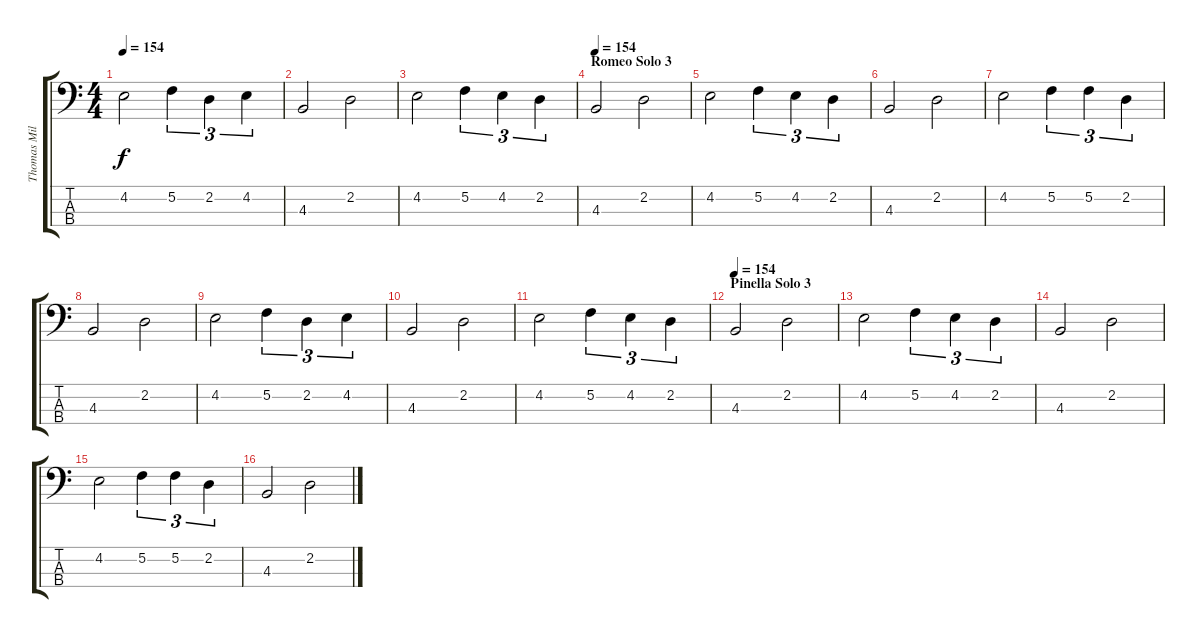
\track ("Thomas Miller" "Thomas Mil") {instrument electricbasspick}
\staff {score tabs}
\tuning (F2 C2 G1 D1) {hide}
\ts (4 4)
\tempo 154
\clef f4
\ks c
4.2.2{dy f} 5.2.4{tu (3 2)} 2.2.4{tu (3 2)} 4.2.4{tu (3 2)} |
4.3.2 2.2.2 |
4.2.2 5.2.4{tu (3 2)} 4.2.4{tu (3 2)} 2.2.4{tu (3 2)} |
\section ("" "Romeo Solo 3")
\tempo 154
4.3.2 2.2.2 |
4.2.2 5.2.4{tu (3 2)} 4.2.4{tu (3 2)} 2.2.4{tu (3 2)} |
4.3.2 2.2.2 |
4.2.2 5.2.4{tu (3 2)} 5.2.4{tu (3 2)} 2.2.4{tu (3 2)} |
4.3.2 2.2.2 |
4.2.2 5.2.4{tu (3 2)} 2.2.4{tu (3 2)} 4.2.4{tu (3 2)} |
4.3.2 2.2.2 |
4.2.2 5.2.4{tu (3 2)} 4.2.4{tu (3 2)} 2.2.4{tu (3 2)} |
\section ("" "Pinella Solo 3")
\tempo 154
4.3.2 2.2.2 |
4.2.2 5.2.4{tu (3 2)} 4.2.4{tu (3 2)} 2.2.4{tu (3 2)} |
4.3.2 2.2.2 |
4.2.2 5.2.4{tu (3 2)} 5.2.4{tu (3 2)} 2.2.4{tu (3 2)} |
4.3.2 2.2.2
